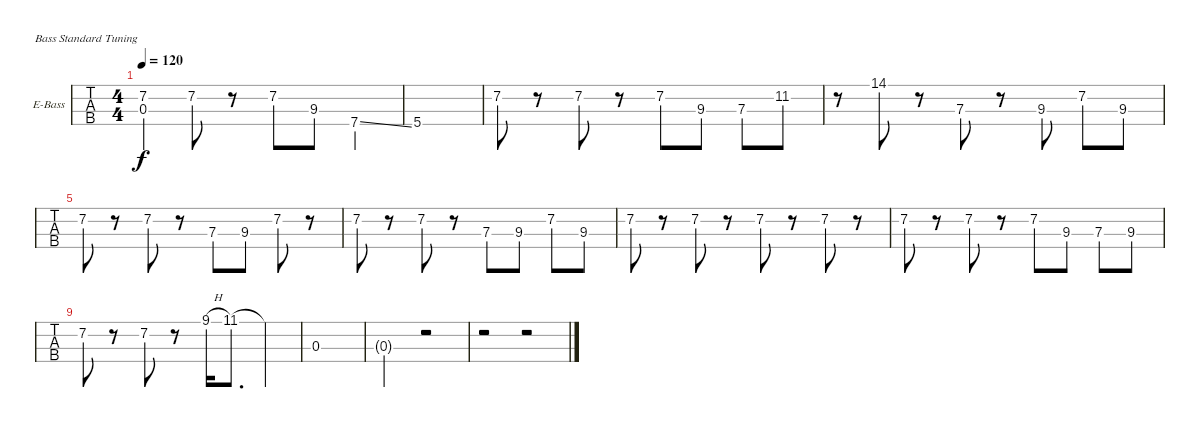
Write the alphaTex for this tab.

\bracketExtendMode nobrackets
\firstSystemTrackNameOrientation horizontal
\otherSystemsTrackNameOrientation horizontal
\defaultBarNumberDisplay FirstOfSystem
\track ("Bass" "E-Bass") {instrument electricbassfinger}
\staff {tabs}
\tuning (G2 D2 A1 E1)
\ts (4 4)
\tempo 120
\clef f4
\ks c
(7.2 0.3).4{dy f} 7.2.8 r.8 7.2.8 9.3.8 7.4{ss}.4 |
5.4.1 |
7.2.8 r.8 7.2.8 r.8 7.2.8 9.3.8 7.3.8 11.2.8 |
r.8 14.1.8 r.8 7.3.8 r.8 9.3.8 7.2.8 9.3.8 |
7.2.8 r.8 7.2.8 r.8 7.3.8 9.3.8 7.2.8 r.8 |
7.2.8 r.8 7.2.8 r.8 7.3.8 9.3.8 7.2.8 9.3.8 |
7.2.8 r.8 7.2.8 r.8 7.2.8 r.8 7.2.8 r.8 |
7.2.8 r.8 7.2.8 r.8 7.2.8 9.3.8 7.3.8 9.3.8 |
7.2.8 r.8 7.2.8 r.8 9.1{h}.16 11.1.8{d} 11.1{t}.4 |
0.3.1 |
0.3{g}.2 r.2 |
r.2 r.2
